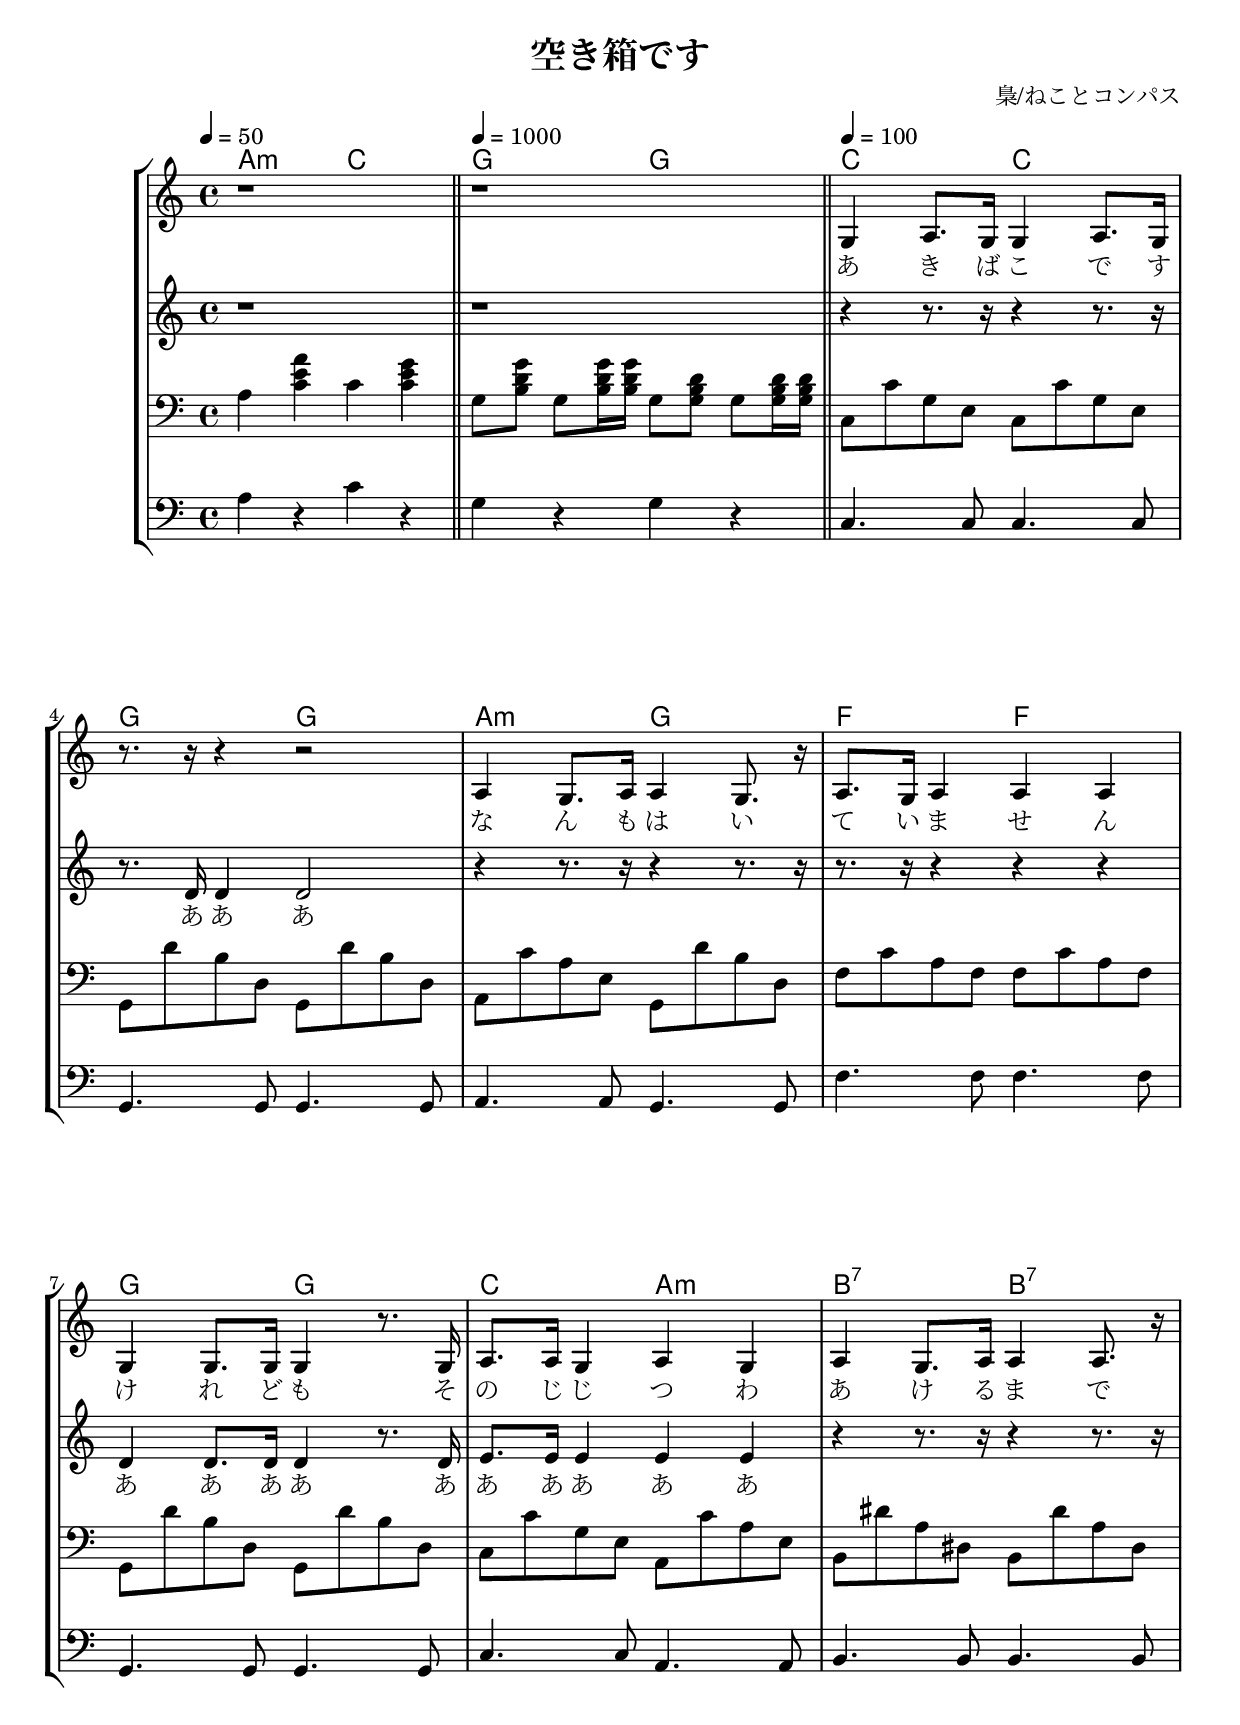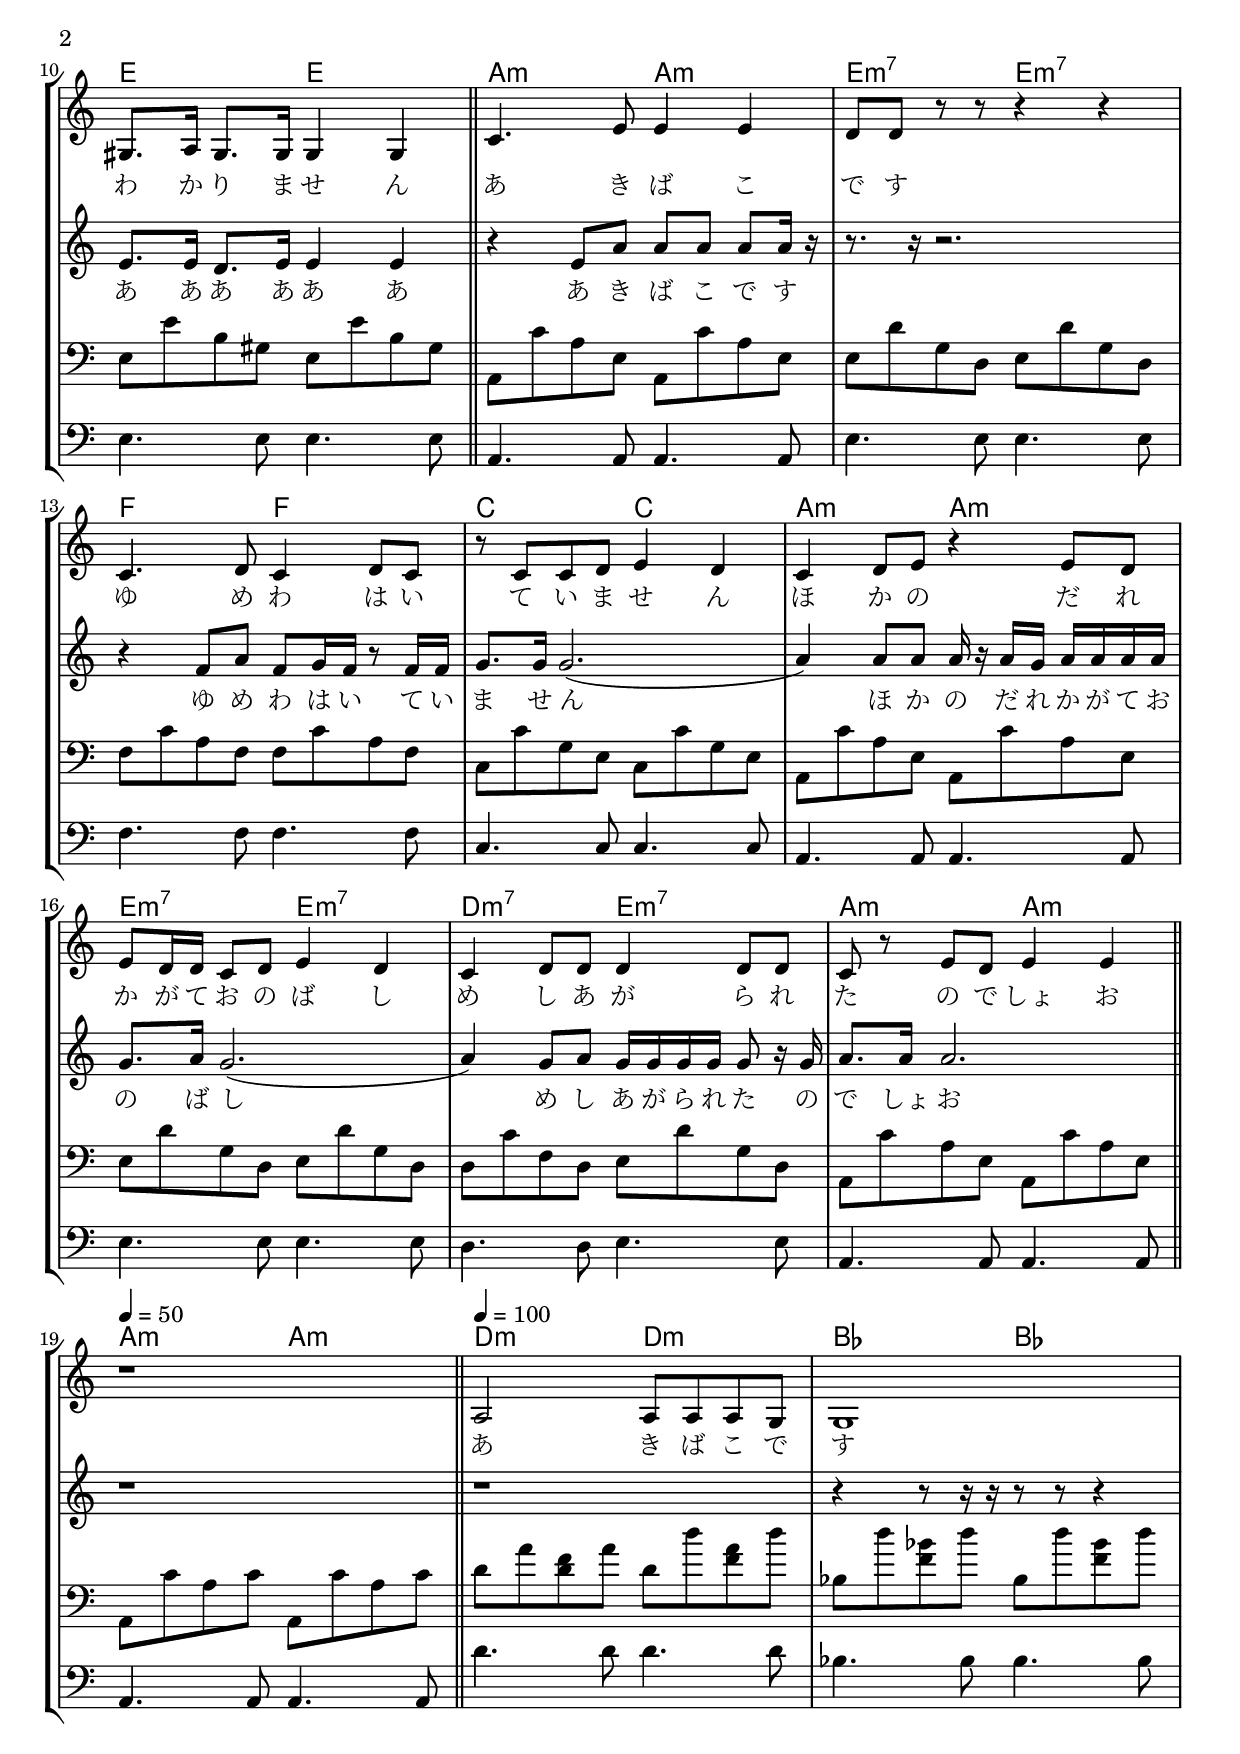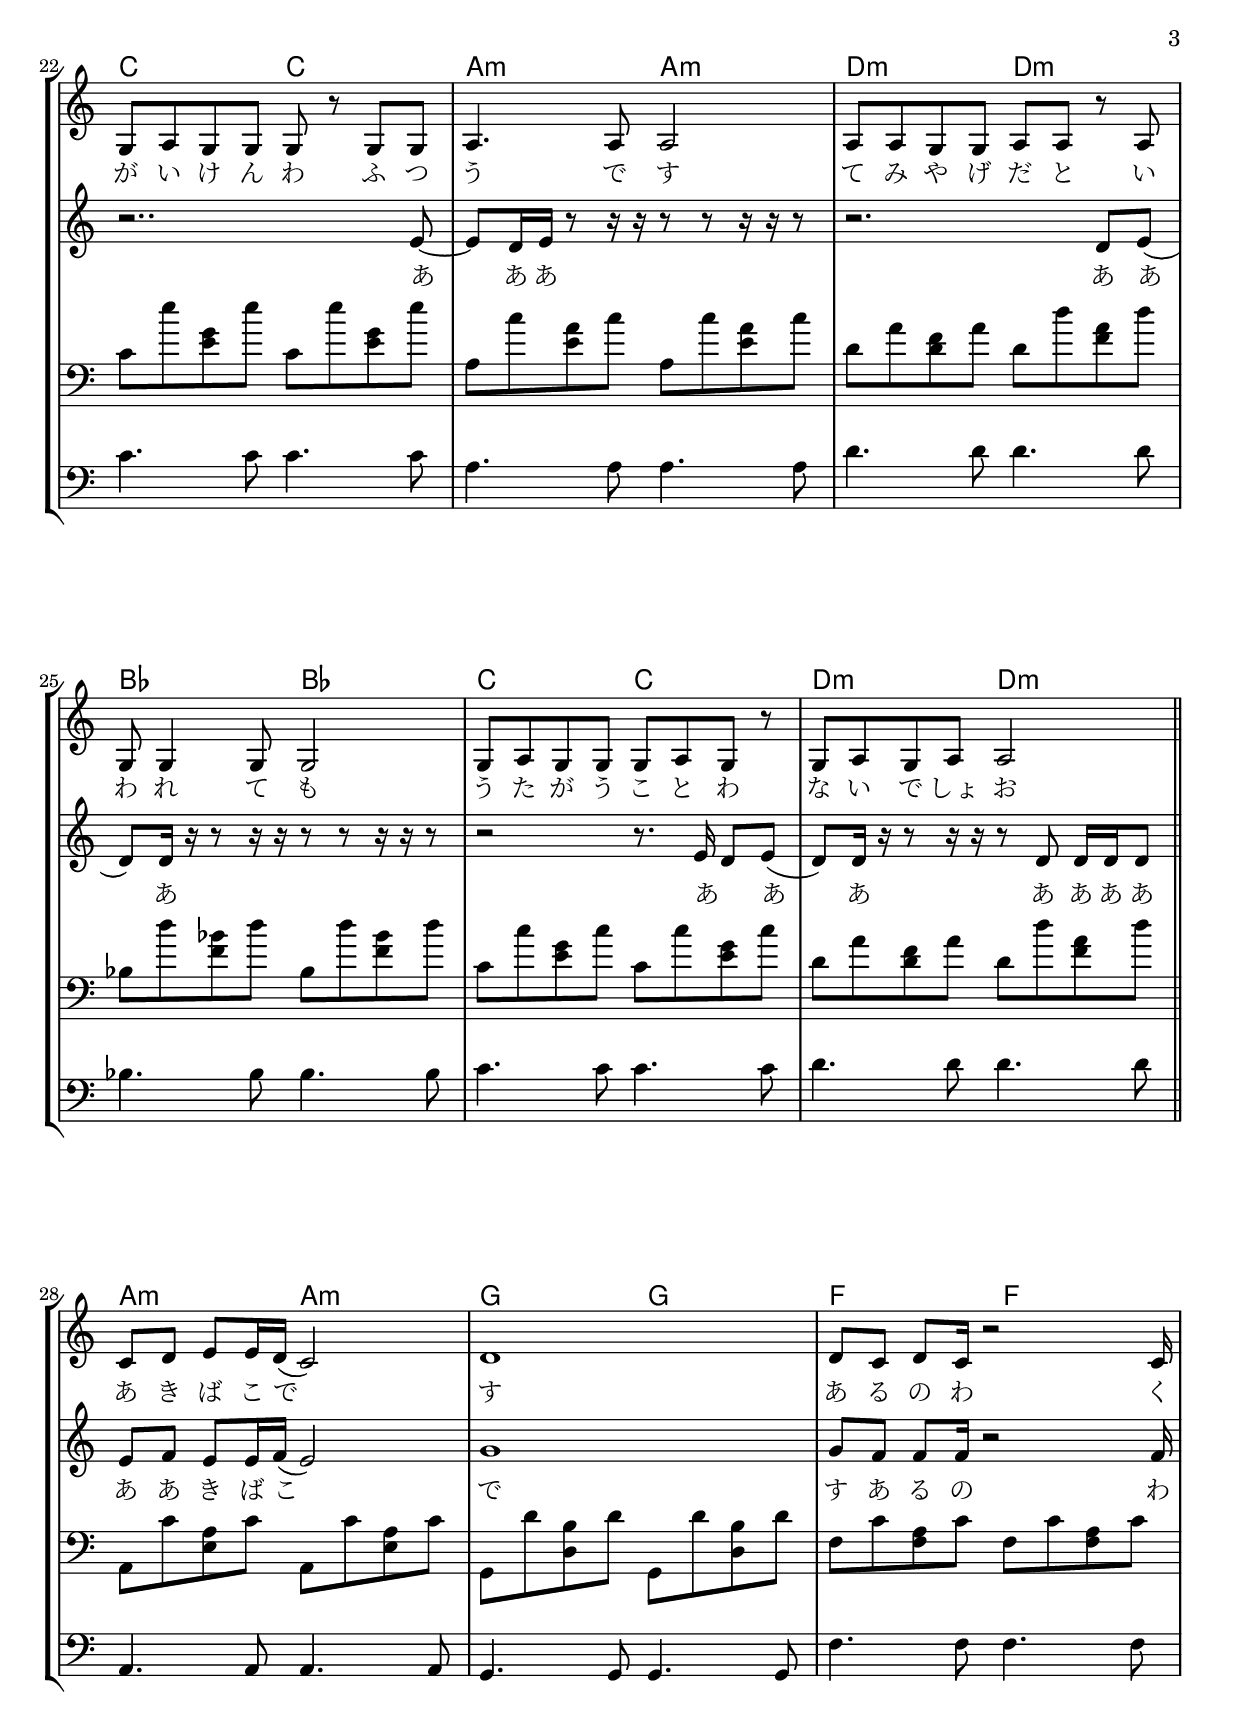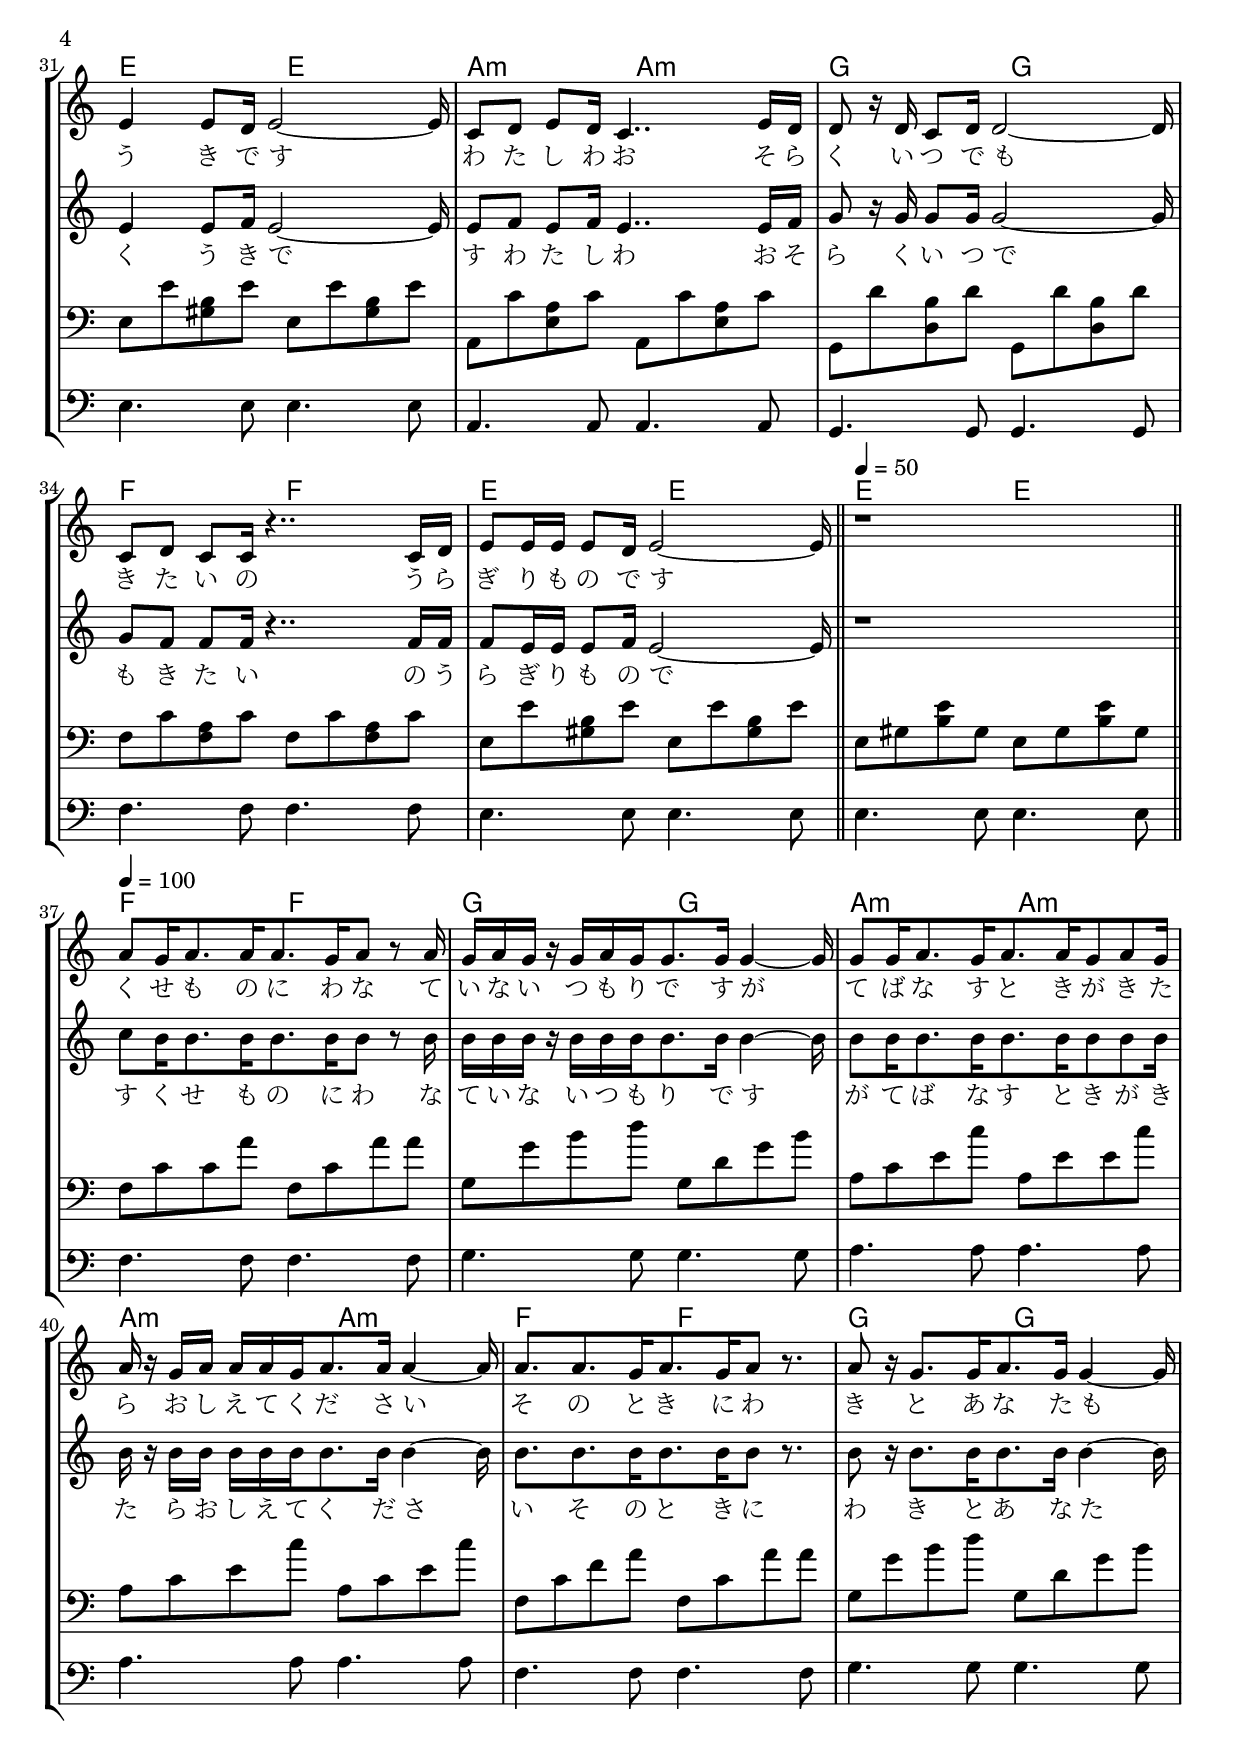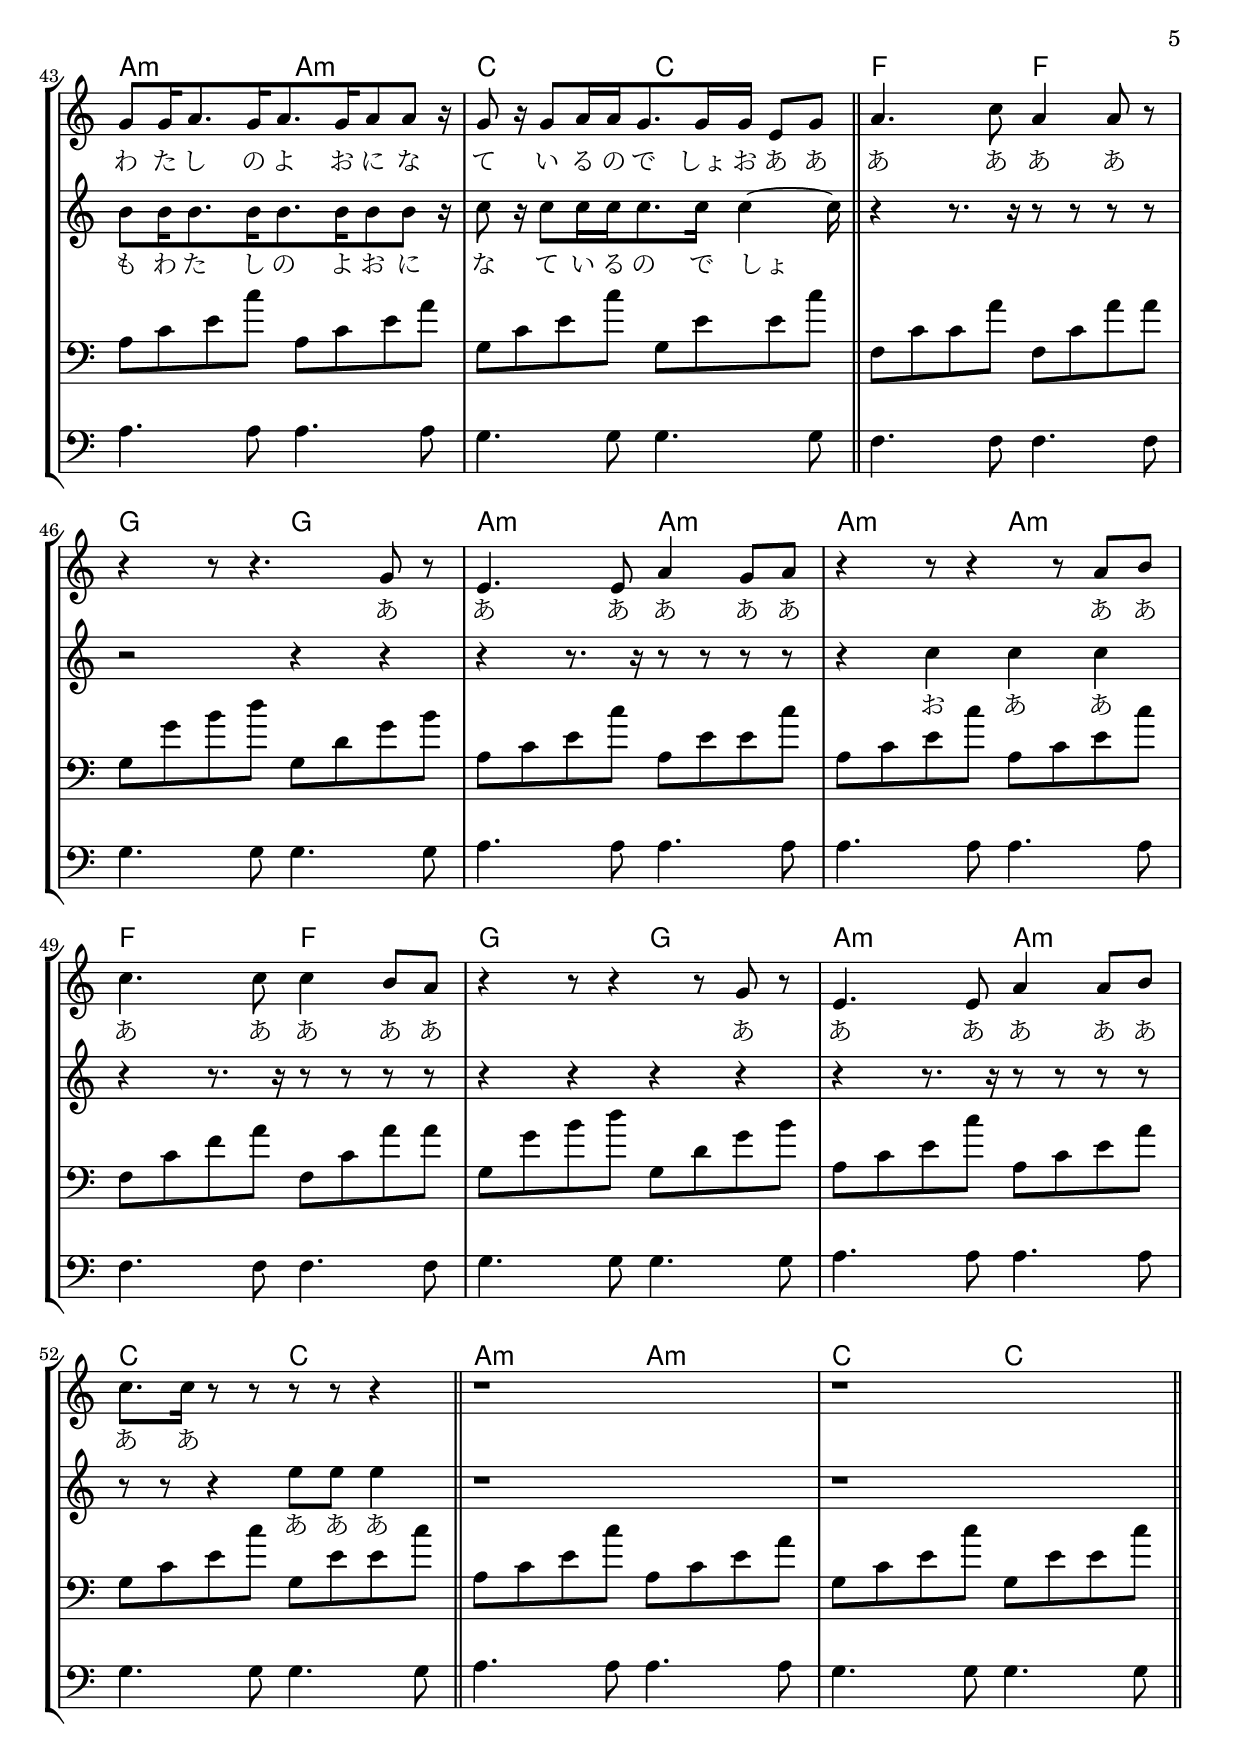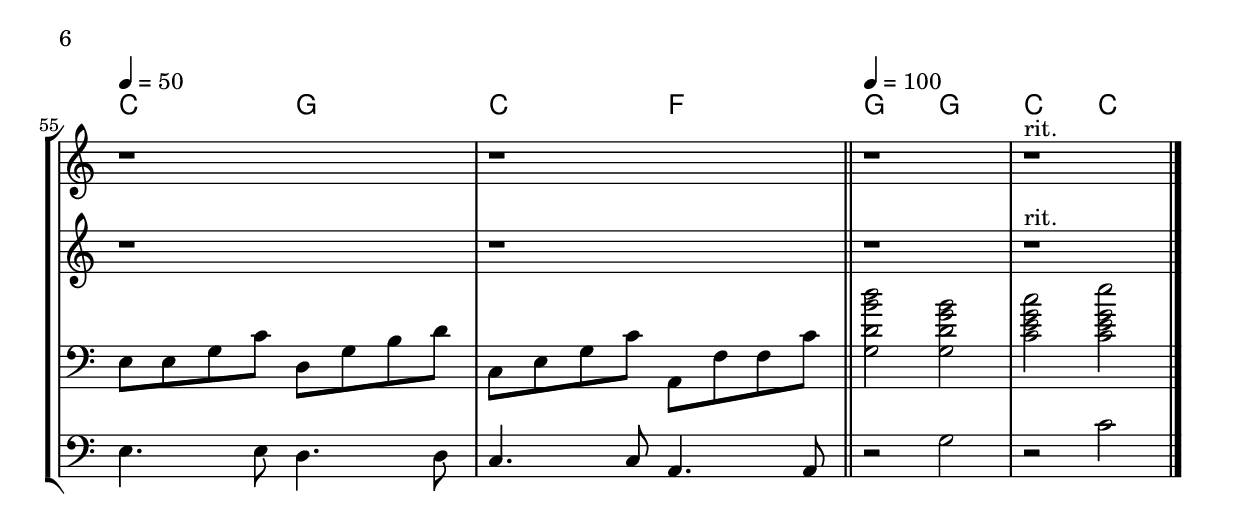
\version "2.12.1"

\header {
	title = \markup {空き箱です}
	composer = \markup \center-column {梟/ねことコンパス}
}

harmony = \chordmode {
	a2:m c 

	g g 

	c c g g a:m g f f g g c a:m b:7 b:7 e e 

	a:m a:m e:min7 e:min7 f f c c a:m a:m e:min7 e:min7 d:min7 e:min7 a:m a:m 

	a:m a:m 

	d:m d:m bes bes c c a:m a:m d:m d:m bes bes c c d:m d:m 

	a:m a:m g g f f e e a:m a:m g g f f e e 

	e e 

	f f g g a:m a:m a:m a:m f f g g a:m a:m c c 

	f f g g a:m a:m a:m a:m f f g g a:m a:m c c 

	a:m a:m c c 

	c g c f 

	g g c c 
}

melody = {
	\key c \major
	\tempo 4 = 50
	r1   
	\tempo 4 = 1000
	r1   
	\set Staff.midiInstrument = #"mmi0.34"
		\tempo 4 = 100
g4  a8.  g16  g4  a8.  g16 
	r8.  r16  r4  r2 
	a4  g8.  a16  a4  g8.  r16 
	a8.  g16  a4  a4  a4 
	g4  g8.  g16  g4  r8.  g16 
	a8.  a16  g4  a4  g4 
	a4  g8.  a16  a4  a8.  r16 
	gis8.  a16  gis8.  gis16  gis4  gis4
	\set Staff.midiInstrument = #"mmi0.36"
	c'4.  e'8  e'4  e'4 
	d'8  d'8  r8  r8  r4  r4 
	c'4.  d'8  c'4  d'8  c'8 
	r8  c'8  c'8  d'8  e'4  d'4 
	c'4  d'8  e'8  r4  e'8  d'8 
	e'8  d'16  d'16  c'8  d'8  e'4  d'4 
	c'4  d'8  d'8  d'4  d'8  d'8 
	c'8  r8  e'8  d'8  e'4  e'4
	\tempo 4 = 50
	r1   
	\set Staff.midiInstrument = #"mmi0.38"
		\tempo 4 = 100
a2  a8  a8  a8  g8 
	g1 
	g8  a8  g8  g8  g8  r8  g8  g8 
	a4.  a8  a2 
	a8  a8  g8  g8  a8  a8  r8  a8 
	g8  g4  g8  g2 
	g8  a8  g8  g8  g8  a8  g8  r8 
	g8  a8  g8  a8  a2
	\set Staff.midiInstrument = #"mmi0.40"
	c'8  d'8  e'8  e'16  d'16  (c'2) 
	d'1 
	d'8  c'8  d'8  c'16  r2  c'16 
	e'4  e'8  d'16  e'2~e'16 
	c'8  d'8  e'8  d'16  c'4..  e'16  d'16 
	d'8  r16  d'16  c'8  d'16  d'2~d'16 
	c'8  d'8  c'8  c'16  r4..  c'16  d'16 
	e'8  e'16  e'16  e'8  d'16  e'2~e'16
	\tempo 4 = 50
	r1   
	\set Staff.midiInstrument = #"mmi0.42"
		\tempo 4 = 100
a'8  g'16  a'8.  a'16  a'8.  g'16  a'8  r8  a'16 
	g'16  a'16  g'16  r16  g'16  a'16  g'16  g'8.  g'16  g'4~g'16 
	g'8  g'16  a'8.  g'16  a'8.  a'16  g'8  a'8  g'16 
	a'16  r16  g'16  a'16  a'16  a'16  g'16  a'8.  a'16  a'4~a'16 
	a'8.  a'8.  g'16  a'8.  g'16  a'8  r8. 
	a'8  r16  g'8.  g'16  a'8.  g'16  g'4~g'16 
	g'8  g'16  a'8.  g'16  a'8.  g'16  a'8  a'8  r16 
	g'8  r16  g'8  a'16  a'16  g'8.  g'16  g'16  	\set Staff.midiInstrument = #"French horn"
	e'8  g'8 
	a'4.  c''8  a'4  a'8  r8 
	r4  r8  r4.  g'8  r8 
	e'4.  e'8  a'4  g'8  a'8 
	r4  r8  r4  r8  a'8  b'8 
	c''4.  c''8  c''4  b'8  a'8 
	r4  r8  r4  r8  g'8  r8 
	e'4.  e'8  a'4  a'8  b'8 
	c''8.  c''16  r8  r8  r8  r8  	r4 	r1 | r1   
	\tempo 4 = 50
	r1 | r1   
	\tempo 4 = 100
	r1 | r1^"rit." \bar "|."
}

words = \lyricmode {
	
	
	あ  き  ば  こ  で  す  な  ん  も  は  い  て  い  ま  せ  ん  け  れ  ど  も  そ  の  じ  じ  つ  わ  あ  け  る  ま  で  わ  か  り  ま  せ  ん  
	あ  き  ば  こ  で  す  ゆ  め  わ  は  い  て  い  ま  せ  ん  ほ  か  の  だ  れ  か  が  て  お  の  ば  し  め  し  あ  が  ら  れ  た  の  で  しょ  お  
	
	あ  き  ば  こ  で  す  が  い  け  ん  わ  ふ  つ  う  で  す  て  み  や  げ  だ  と  い  わ  れ  て  も  う  た  が  う  こ  と  わ  な  い  で  しょ  お  
	あ  き  ば  こ  で  す  あ  る  の  わ  く  う  き  で  す  わ  た  し  わ  お  そ  ら  く  い  つ  で  も  き  た  い  の  う  ら  ぎ  り  も  の  で  す  
	
	く  せ  も  の  に  わ  な  て  い  な  い  つ  も  り  で  す  が  て  ば  な  す  と  き  が  き  た  ら  お  し  え  て  く  だ  さ  い  そ  の  と  き  に  わ  き  と  あ  な  た  も  わ  た  し  の  よ  お  に  な  て  い  る  の  で  しょ  お  
	あ  あ  あ  あ  あ  あ  あ  あ  あ  あ  あ  あ  あ  あ  あ  あ  あ  あ  あ  あ  あ  あ  あ  あ  あ  あ  あ  
	
	
	
}

secondmelody = {
	\key c \major
	\tempo 4 = 50
	r1   
	\tempo 4 = 1000
	r1   
	\set Staff.midiInstrument = #"Dulcimer"
		\tempo 4 = 100
r4  r8.  r16  r4  r8.  r16 
	r8.  d'16  d'4  d'2 
	r4  r8.  r16  r4  r8.  r16 
	r8.  r16  r4  r4  r4 
	d'4  d'8.  d'16  d'4  r8.  d'16 
	e'8.  e'16  e'4  e'4  e'4 
	r4  r8.  r16  r4  r8.  r16 
	e'8.  e'16  d'8.  e'16  e'4  e'4
	\set Staff.midiInstrument = #"fss0.23"
	r4 e'8  a'8  a'8  a'8  a'8  a'16  r16 
	r8.  r16  r2. 
	r4  f'8  a'8  f'8  g'16  f'16  r8  f'16  f'16 
	g'8.  g'16  g'2. 
	(a'4)  a'8  a'8  a'16  r16  a'16  g'16  a'16  a'16  a'16  a'16 
	g'8.  a'16  g'2. 
	(a'4)  g'8  a'8  g'16  g'16  g'16  g'16  g'8  r16  g'16 
	a'8.  a'16  a'2.
	\tempo 4 = 50
	r1   
	\set Staff.midiInstrument = #"Lead 2 (sawtooth)"
		\tempo 4 = 100
r1
r4 r8  r16  r16  r8  r8  r4 
	r2..  e'8~ 
	e'8  d'16  e'16  r8  r16  r16  r8  r8  r16  r16  r8 
	r2.  d'8  e'8 
	(d'8)  d'16  r16  r8  r16  r16  r8  r8  r16  r16  r8 
	r2~r8.  e'16  d'8  e'8 
	(d'8)  d'16  r16  r8  r16  r16  r8  d'8  d'16  d'16  d'8
	\set Staff.midiInstrument = #"fss0.23"
	e'8  f'8  e'8  e'16  f'16  (e'2) 
	g'1 
	g'8  f'8  f'8  f'16  r2  f'16 
	e'4  e'8  f'16  e'2~e'16 
	e'8  f'8  e'8  f'16  e'4..  e'16  f'16 
	g'8  r16  g'16  g'8  g'16  g'2~g'16 
	g'8  f'8  f'8  f'16  r4..  f'16  f'16 
	f'8  e'16  e'16  e'8  f'16  e'2~e'16
	\tempo 4 = 50
	r1   
	\set Staff.midiInstrument = #"mmi0.42"
		\tempo 4 = 100
c''8  b'16  b'8.  b'16  b'8.  b'16  b'8  r8  b'16 
	b'16  b'16  b'16  r16  b'16  b'16  b'16  b'8.  b'16  b'4~b'16 
	b'8  b'16  b'8.  b'16  b'8.  b'16  b'8  b'8  b'16 
	b'16  r16  b'16  b'16  b'16  b'16  b'16  b'8.  b'16  b'4~b'16 
	b'8.  b'8.  b'16  b'8.  b'16  b'8  r8. 
	b'8  r16  b'8.  b'16  b'8.  b'16  b'4~b'16 
	b'8  b'16  b'8.  b'16  b'8.  b'16  b'8  b'8  r16 
	c''8  r16  c''8  c''16  c''16  c''8.  c''16  c''4~c''16
	\set Staff.midiInstrument = #"Trumpet"
	 r4  r8.  r16  r8  r8  r8  r8 
	r2  r4  r4 
	r4  r8.  r16  r8  r8  r8  r8 
	r4  c''4  c''4  c''4 
	r4  r8.  r16  r8  r8  r8  r8 
	r4  r4  r4  r4 
	r4  r8.  r16  r8  r8  r8  r8 
	r8  r8  r4  e''8  e''8  e''4
	r1 | r1   
	\tempo 4 = 50
	r1 | r1   
	\tempo 4 = 100
	r1 | r1^"rit." \bar "|."
}

secondwords = \lyricmode {
	
	
	あ  あ  あ  あ  あ  あ  あ  あ  あ  あ  あ  あ  あ  あ  あ  あ  あ  あ  あ  
	あ  き  ば  こ  で  す  ゆ  め  わ  は  い  て  い  ま  せ  ん  ほ  か  の  だ  れ  か  が  て  お  の  ば  し  め  し  あ  が  ら  れ  た  の  で  しょ  お  
	
	あ  あ  あ  あ  あ  あ  あ  あ  あ  あ  あ  あ  あ  あ  
	あ  き  ば  こ  で  す  あ  る  の  わ  く  う  き  で  す  わ  た  し  わ  お  そ  ら  く  い  つ  で  も  き  た  い  の  う  ら  ぎ  り  も  の  で  す  
	
	く  せ  も  の  に  わ  な  て  い  な  い  つ  も  り  で  す  が  て  ば  な  す  と  き  が  き  た  ら  お  し  え  て  く  だ  さ  い  そ  の  と  き  に  わ  き  と  あ  な  た  も  わ  た  し  の  よ  お  に  な  て  い  る  の  で  しょ  お  
	あ  あ  あ  あ  あ  あ  
	
	
	
}

tempochange = {
	\tempo 4 = 50
	r1 \bar "||"
	\tempo 4 = 1000
	r1 \bar "||"
	\tempo 4 = 100
	r1 | r1 | r1 | r1 | r1 | r1 | r1 | r1 \bar "||"
	\tempo 4 = 100
	r1 | r1 | r1 | r1 | r1 | r1 | r1 | r1 \bar "||"
	\tempo 4 = 50
	r1 \bar "||"
	\tempo 4 = 100
	r1 | r1 | r1 | r1 | r1 | r1 | r1 | r1 \bar "||"
	\tempo 4 = 100
	r1 | r1 | r1 | r1 | r1 | r1 | r1 | r1 \bar "||"
	\tempo 4 = 50
	r1 \bar "||"
	\tempo 4 = 100
	r1 | r1 | r1 | r1 | r1 | r1 | r1 | r1 \bar "||"
	\tempo 4 = 100
	r1 | r1 | r1 | r1 | r1 | r1 | r1 | r1 \bar "||"
	\tempo 4 = 100
	r1 | r1 \bar "||"
	\tempo 4 = 50
	r1 | r1 \bar "||"
	\tempo 4 = 100
	r1 | \tempo 4 = 75 r2 \tempo 4 = 66 r2 \bar "|."
}

mainacc = {
	\clef bass
	\set Staff.midiInstrument = #"Electric Grand"
	\key c \major
	\tempo 4 = 50
	a4 <c' e' a'>4
	c'4 <c' e' g'>4
	\bar "||"

	\set Staff.midiInstrument = #"Music box"
	\tempo 4 = 1000
	g8 <b d' g'> g <b d' g'>16 <b d' g'>
	g8 <g b d'> g <g b d'>16 <g b d'>
	\bar "||"

	\set Staff.midiInstrument = #"Electric Grand"
	\tempo 4 = 100
	c8 c' g e
	c8 c' g e
	g,8 d' b d
	g,8 d' b d
	a,8 c' a e
	g,8 d' b d
	f8 c' a f
	f8 c' a f
	g,8 d' b d
	g,8 d' b d
	c8 c' g e
	a,8 c' a e
	b,8 dis' a dis
	b,8 dis' a dis
	e8 e' b gis
	e8 e' b gis
	\bar "||"

	\set Staff.midiInstrument = #"Electric Piano 1"
	a,8 c' a e
	a,8 c' a e
	e8 d' g d
	e8 d' g d
	f8 c' a f
	f8 c' a f
	c8 c' g e
	c8 c' g e
	a,8 c' a e
	a,8 c' a e
	e8 d' g d
	e8 d' g d
	d8 c' f d
	e8 d' g d
	a,8 c' a e
	a,8 c' a e
	\bar "||"

	\set Staff.midiInstrument = #"Electric Piano 1"
	\tempo 4 = 50
	a,8 c' a c'
	a,8 c' a c'
	\bar "||"

	\set Staff.midiInstrument = #"Electric Grand"
	\tempo 4 = 100
	d'8 a' <d' f'> a'
	d'8 d'' <f' a'> d''
	bes8 d'' <f' bes'> d''
	bes8 d'' <f' bes'> d''
	c'8 e'' <e' g'> e''
	c'8 e'' <e' g'> e''
	a8 c'' <e' a'> c''
	a8 c'' <e' a'> c''
	d'8 a' <d' f'> a'
	d'8 d'' <f' a'> d''
	bes8 d'' <f' bes'> d''
	bes8 d'' <f' bes'> d''
	c'8 c'' <e' g'> c''
	c'8 c'' <e' g'> c''
	d'8 a' <d' f'> a'
	d'8 d'' <f' a'> d''
	\bar "||"

	\set Staff.midiInstrument = #"Acoustic Guitar (steel)"
	a,8 c' <e a> c'
	a,8 c' <e a> c'
	g,8 d' <d b> d'
	g,8 d' <d b> d'
	f8 c' <f a> c'
	f8 c' <f a> c'
	e8 e' <gis b> e'
	e8 e' <gis b> e'
	a,8 c' <e a> c'
	a,8 c' <e a> c'
	g,8 d' <d b> d'
	g,8 d' <d b> d'
	f8 c' <f a> c'
	f8 c' <f a> c'
	e8 e' <gis b> e'
	e8 e' <gis b> e'
	\bar "||"

	\set Staff.midiInstrument = #"Electric Piano 1"
	\tempo 4 = 50
	e8 gis <b e'> gis
	e8 gis <b e'> gis
	\bar "||"

	\set Staff.midiInstrument = #"Electric Grand"
	\tempo 4 = 100
	f8 c'8 c'8 a'8
	f8 c'8 a'8 a'8
	g8 g'8 b'8 d''8
	g8 d'8 g'8 b'8
	a8 c'8 e'8 c''8
	a8 e'8 e'8 c''8
	a8 c'8 e'8 c''8
	a8 c'8 e'8 c''8
	f8 c'8 f'8 a'8
	f8 c'8 a'8 a'8
	g8 g'8 b'8 d''8
	g8 d'8 g'8 b'8
	a8 c'8 e'8 c''8
	a8 c'8 e'8 a'8
	g8 c'8 e'8 c''8
	g8 e'8 e'8 c''8
	\bar "||"

	\set Staff.midiInstrument = #"Electric Piano 1"
	f8 c'8 c'8 a'8
	f8 c'8 a'8 a'8
	g8 g'8 b'8 d''8
	g8 d'8 g'8 b'8
	a8 c'8 e'8 c''8
	a8 e'8 e'8 c''8
	a8 c'8 e'8 c''8
	a8 c'8 e'8 c''8
	f8 c'8 f'8 a'8
	f8 c'8 a'8 a'8
	g8 g'8 b'8 d''8
	g8 d'8 g'8 b'8
	a8 c'8 e'8 c''8
	a8 c'8 e'8 a'8
	g8 c'8 e'8 c''8
	g8 e'8 e'8 c''8
	\bar "||"

	\set Staff.midiInstrument = #"Electric Piano 1"
	a8 c'8 e'8 c''8
	a8 c'8 e'8 a'8
	g8 c'8 e'8 c''8
	g8 e'8 e'8 c''8
	\bar "||"

	\set Staff.midiInstrument = #"Electric Grand"
	\tempo 4 = 50
	e8 e8 g8 c'8
	d8 g8 b8 d'8
	c8 e8 g8 c'8
	a,8 f8 f8 c'8
	\bar "||"

	\set Staff.midiInstrument = #"Electric Piano2"
	\tempo 4 = 100
	<g d' b' d''>2
	<g d' g' b'>2
	<c' e' g' c''>2
	<c' e' g' e''>2
	\bar "|."
}

subacc = {
	\clef bass
	\set Staff.midiInstrument = #"Pad 4 (choir)"
	\key c \major
	\tempo 4 = 50
	a4 r4
	c'4 r4
	\bar "||"

	\set Staff.midiInstrument = #"Orchestra Hit"
	\tempo 4 = 1000
	g4 r4
	g4 r4
	\bar "||"

	\set Staff.midiInstrument = #"Flute"
	\tempo 4 = 100
	c4.c8
	c4.c8
	g,4.g,8
	g,4.g,8
	a,4.a,8
	g,4.g,8
	f4.f8
	f4.f8
	g,4.g,8
	g,4.g,8
	c4.c8
	a,4.a,8
	b,4.b,8
	b,4.b,8
	e4.e8
	e4.e8
	\bar "||"

	\set Staff.midiInstrument = #"Pad 8 (sweep)"
	a,4.a,8
	a,4.a,8
	e4.e8
	e4.e8
	f4.f8
	f4.f8
	c4.c8
	c4.c8
	a,4.a,8
	a,4.a,8
	e4.e8
	e4.e8
	d4.d8
	e4.e8
	a,4.a,8
	a,4.a,8
	\bar "||"

	\set Staff.midiInstrument = #"Pad 8 (sweep)"
	\tempo 4 = 50
	a,4.a,8
	a,4.a,8
	\bar "||"

	\set Staff.midiInstrument = #"Pad 4 (choir)"
	\tempo 4 = 100
	d'4.d'8
	d'4.d'8
	bes4.bes8
	bes4.bes8
	c'4.c'8
	c'4.c'8
	a4.a8
	a4.a8
	d'4.d'8
	d'4.d'8
	bes4.bes8
	bes4.bes8
	c'4.c'8
	c'4.c'8
	d'4.d'8
	d'4.d'8
	\bar "||"

	\set Staff.midiInstrument = #"FX 7 (echoes)"
	a,4.a,8
	a,4.a,8
	g,4.g,8
	g,4.g,8
	f4.f8
	f4.f8
	e4.e8
	e4.e8
	a,4.a,8
	a,4.a,8
	g,4.g,8
	g,4.g,8
	f4.f8
	f4.f8
	e4.e8
	e4.e8
	\bar "||"

	\set Staff.midiInstrument = #"Lead 6 (voice)"
	\tempo 4 = 50
	e4.e8
	e4.e8
	\bar "||"

	\set Staff.midiInstrument = #"FX 4 (atmosphere)"
	\tempo 4 = 100
	f4.f8
	f4.f8
	g4.g8
	g4.g8
	a4.a8
	a4.a8
	a4.a8
	a4.a8
	f4.f8
	f4.f8
	g4.g8
	g4.g8
	a4.a8
	a4.a8
	g4.g8
	g4.g8
	\bar "||"

	\set Staff.midiInstrument = #"FX 5 (brightness)"
	f4.f8
	f4.f8
	g4.g8
	g4.g8
	a4.a8
	a4.a8
	a4.a8
	a4.a8
	f4.f8
	f4.f8
	g4.g8
	g4.g8
	a4.a8
	a4.a8
	g4.g8
	g4.g8
	\bar "||"

	\set Staff.midiInstrument = #"Pad 7 (halo)"
	a4.a8
	a4.a8
	g4.g8
	g4.g8
	\bar "||"

	\set Staff.midiInstrument = #"FX 2 (soundtrack)"
	\tempo 4 = 50
	e4.e8
	d4.d8
	c4.c8
	a,4.a,8
	\bar "||"

	\set Staff.midiInstrument = #"Blown Bottle"
	\tempo 4 = 100
	r2
	g2
	r2
	c'2
	\bar "|."
}

percA = {
	\drummode {
	r1 \bar "||"
	r1 \bar "||"
	r1  |r1  |r1  |r1  |r1  |r1  |r1  |r2 r8 hho4 hho8  \bar "||"
	r1  |r1  |r1  |r1  |r1  |r1  |r1  |r2 r8 hho4 hho8  \bar "||"
	r2. hho4  \bar "||"
	cymr4 cymr4 cymr4 cymr4  |cymr4 cymr8 cymr16 cymr16 cymr4 cymr4  |cymr4 cymr4 cymr4 cymr4  |cymr4 cymr2.  |cymr4 cymr4 cymr4 cymr4  |cymr4 cymr8 cymr16 cymr16 cymr4 cymr4  |cymr4 cymr4 cymr4 cymr4  |cymr4 cymr2.  \bar "||"
	hh8 hh8 hh8 hh8 hh8 hh8 hh8 hh8  |hh8 hh8 hh8 hh8 hh4 hh8 hh8  |hh8 hh8 hh8 hh8 hh8 hh8 hh8 hh8  |hh8 hh8 hh8 hh2 r8  |hh8 hh8 hh8 hh8 hh8 hh8 hh8 hh8  |hh8 hh8 hh8 hh8 hh4 hh8 hh8  |hh8 hh8 hh8 hh8 hh8 hh8 hh8 hh8  |r8 hh2. r8  \bar "||"
	r2 r8 hho4 hho8  \bar "||"
	r8 cymr16 cymr16 cymr8 cymr16 cymr16 cymr8 cymr16 cymr16 cymr8 cymr8  |cymr8 cymr16 cymr16 cymr8 cymr16 cymr16 cymr8 cymr16 cymr16 cymr8 cymr8  |cymr8 cymr16 cymr16 cymr8 cymr16 cymr16 cymr8 cymr16 cymr16 cymr8 cymr16 cymr16  |cymr8 cymr16 cymr16 cymr8 cymr16 cymr16 cymr8 cymr16 cymr16 cymr8 cymr8  |r8 cymr16 cymr16 cymr8 cymr16 cymr16 cymr8 cymr16 cymr16 cymr8 cymr8  |cymr8 cymr16 cymr16 cymr8 cymr16 cymr16 cymr8 cymr16 cymr16 cymr8 cymr8  |cymr8 cymr16 cymr16 cymr8 cymr16 cymr16 cymr8 cymr16 cymr16 cymr8 cymr16 cymr16  |cymr8 cymr16 cymr16 cymr8 cymr16 cymr16 cymr8 cymr16 cymr16 cymr8 cymr8  \bar "||"
	r2 hho2  |r2 hho2  |r2 hho2  |r2 hho2  |r2 hho2  |r2 hho2  |r2 hho2  |r2 hho2  \bar "||"
	r1  |r2 r8 hho4 hho8  \bar "||"
	r8 cymr16 cymr16 cymr8 cymr16 cymr16 cymr8 cymr16 cymr16 cymr8 cymr8  |cymr8 cymr16 cymr16 cymr8 cymr16 cymr16 cymr8 cymr16 cymr16 cymr8 cymr8  \bar "||"
	r1 |r1 \bar "|."
	}
}

percB = {
	\drummode {
	r1 \bar "||"
	r1 \bar "||"
	r4. hhp2 hhp8  |r4. hhp2 hhp8  |r4. hhp2 hhp8  |r4. hhp2 hhp8  |r4. hhp2 hhp8  |r4. hhp2 hhp8  |r4. hhp2 hhp8  |hhp4 hhp4 hhp4 hhp4  \bar "||"
	r4. hhp2 hhp8  |r4. hhp2 hhp8  |r4. hhp2 hhp8  |r4. hhp2 hhp8  |r4. hhp2 hhp8  |r4. hhp2 hhp8  |r4. hhp2 hhp8  |hhp4 hhp4 hhp4 hhp4  \bar "||"
	r16 hhp16 hhp8 hhp16 hhp8 hhp2 hhp16  \bar "||"
	r2 sn2  |r2 sn2  |r2 sn2  |r8 sn8 sn2.  |r2 sn2  |r2 sn2  |r2 sn2  |r8 sn8 sn2.  \bar "||"
	r4 sn8. sn8 sn8. sn8. sn16  |r4 sn8. sn8 sn8. sn4  |r4 sn8. sn8 sn8. sn8. sn16  |r8 sn8 sn4 sn8 sn16 sn8 sn8 sn16  |r4 sn8. sn8 sn8. sn8. sn16  |r4 sn8. sn8 sn8. sn4  |r4 sn8. sn8 sn8. sn8. sn16  |r4 sn2 sn4  \bar "||"
	hhp4 hhp4 hhp4 hhp4  \bar "||"
	r4 sn2 sn4  |r4 sn8 sn4. sn4  |r4 sn2 sn4  |r4 sn8 sn4. sn4  |r4 sn2 sn4  |r4 sn8 sn4. sn4  |r4 sn2 sn4  |r4 sn2 sn8 sn16 sn16  \bar "||"
	r8 hh16 hh16 hh8 hh16 hh8. hh16 hh16 hh8 hh16 hh16  |hh8 hh16 hh16 hh8 hh16 hh8. hh16 hh16 hh8 hh8  |hh8 hh16 hh16 hh8 hh16 hh8. hh16 hh16 hh8 hh16 hh16  |hh8 hh16 hh16 hh8 hh16 hh8. hh16 hh16 hh8 hh8  |r8 hh16 hh16 hh8 hh16 hh8. hh16 hh16 hh8 hh16 hh16  |hh8 hh16 hh16 hh8 hh16 hh8. hh16 hh16 hh8 hh8  |hh8 hh16 hh16 hh8 hh16 hh8. hh16 hh16 hh8 hh16 hh16  |hh8 hh16 hh16 hh8 hh16 hh8 hh4. r16  \bar "||"
	r4. hhp2 hhp8  |hhp4 hhp4 hhp4 hhp4  \bar "||"
	r4 sn2 sn4  |r4 sn2 sn8 sn16 sn16  \bar "||"
	r1 |r1 \bar "|."
	}
}

percC = {
	\drummode {
	r1 \bar "||"
	r1 \bar "||"
	hh4 hh4 hh4 hh4  |hh4 hh4 hh4 hh4  |hh4 hh4 hh4 hh4  |hh4 hh4 hh4 hh4  |hh4 hh4 hh4 hh4  |hh4 hh4 hh4 hh4  |hh4 hh4 hh4 hh4  |r4. hh2 r8  \bar "||"
	hh4 hh4 hh4 hh4  |hh4 hh4 hh4 hh4  |hh4 hh4 hh4 hh4  |hh4 hh4 hh4 hh4  |hh4 hh4 hh4 hh4  |hh4 hh4 hh4 hh4  |hh4 hh4 hh4 hh4  |r4. hh2 r8  \bar "||"
	hh8. hh8. hh4 hh4 hh8  \bar "||"
	bd2. r8 bd8  |bd2. r8 bd8  |bd2. r8 bd8  |bd4. bd8 bd4. bd8  |bd2. r8 bd8  |bd2. r8 bd8  |bd2. r8 bd8  |bd2 r8 bd4.  \bar "||"
	bd8 bd4 bd2 bd8  |bd8 bd2 bd4.  |bd8 bd4 bd2 bd8  |bd4 r16 bd8. bd2  |bd8 bd4 bd2 bd8  |bd8 bd2 bd4.  |bd8 bd4 bd2 bd8  |bd8 bd4. bd4. bd8  \bar "||"
	r4. hh2 r8  \bar "||"
	bd8. bd16 bd8. bd16 bd8. bd16 bd8. bd16  |bd8. bd16 bd8. bd16 bd8. bd16 bd4  |bd8. bd16 bd8. bd16 bd8. bd16 bd8. bd16  |bd8. bd16 bd8. bd16 bd8. bd16 bd4  |bd8. bd16 bd8. bd16 bd8. bd16 bd8. bd16  |bd8. bd16 bd8. bd16 bd8. bd16 bd4  |bd8. bd16 bd8. bd16 bd8. bd16 bd8. bd16  |bd8. bd16 bd8. bd16 bd8. bd16 bd8. bd16  \bar "||"
	r4 sn2 sn4  |r4 sn2 sn4  |r4 sn2 sn4  |r4 sn2 sn4  |r4 sn2 sn4  |r4 sn2 sn4  |r4 sn2 sn4  |r4 sn4. sn16 sn8 sn16 sn16 sn16  \bar "||"
	hh4 hh4 hh4 hh4  |r4. hh2 r8  \bar "||"
	bd8. bd16 bd8. bd16 bd8. bd16 bd8. bd16  |bd8. bd16 bd8. bd16 bd8. bd16 bd8. bd16  \bar "||"
	r1 |r1 \bar "|."
	}
}

percD = {
	\drummode {
	r1 \bar "||"
	r1 \bar "||"
	bd2. r8 bd8  |bd8. bd8. bd2 bd8  |bd2. r8 bd8  |bd8. bd8. bd2 bd8  |bd2. r8 bd8  |bd8. bd8. bd2 bd8  |bd2. r8 bd8  |bd8. bd4. r16 bd4 bd8  \bar "||"
	bd2. r8 bd8  |bd8. bd8. bd2 bd8  |bd2. r8 bd8  |bd8. bd8. bd2 bd8  |bd2. r8 bd8  |bd8. bd8. bd2 bd8  |bd2. r8 bd8  |bd8. bd4. r16 bd4 bd8  \bar "||"
	r2 ss2  \bar "||"
	r1 |r1 |r1 |r2 r8 tommh8 tommh4  |r1 |r1 |r1 |r8. tommh8. tommh2 r8  \bar "||"
	r1  |r2 r8 hho4.  |r1  |r4. r16 hho2 r16  |r1  |r2 r8 hho4.  |r1  |r4. r16 hho2 r16  \bar "||"
	bd8. bd4. r16 bd4 bd8  \bar "||"
	r1  |r2 r16 tommh4. r16  |r1  |r2 r16 tommh4. r16  |r1  |r2 r16 tommh4. r16  |r1  |r4. tommh2 r8  \bar "||"
	bd8 bd4 bd4 r16 bd8. bd8  |bd8 bd4 bd4 r16 bd8. bd8  |bd8 bd4 bd4 r16 bd8. bd8  |bd8 bd4 bd4 r16 bd8. bd8  |bd8 bd4 bd4 r16 bd8. bd8  |bd8 bd4 bd4 r16 bd8. bd8  |bd8 bd4 bd4 r16 bd8. bd8  |bd4. bd8. bd4. r16  \bar "||"
	bd2. r8 bd8  |bd8. bd4. r16 bd4 bd8  \bar "||"
	r1  |r4. tommh2 r8  \bar "||"
	r1 |r1 \bar "|."
	}
}

percE = {
	\drummode {
	r1 \bar "||"
	r1 \bar "||"
	r1 | r1 | r1 | r1 | r1 | r1 | r1 | r1 \bar "||"
	r1 | r1 | r1 | r1 | r1 | r1 | r1 | r1 \bar "||"
	bd4. bd4 bd4.  \bar "||"
	r1 |r1 |r1 |r2. r8 toml8  |r1 |r1 |r1 |r2. toml8 toml8  \bar "||"
	r1 |r1 |r1 |r1 |r1 |r1 |r1 |cymc1  \bar "||"
	r1 \bar "||"
	r1  |r2. r8 toml8  |r1  |r2. r8 toml8  |r1  |r2. r8 toml8  |r1  |r2 r16 toml4. r16  \bar "||"
	cymc1  |r1 |r1 |r1 |cymc1  |r1 |r1 |r2. cymc4  \bar "||"
	r1 | r1 \bar "||"
	r1  |r2 r16 toml4. r16  \bar "||"
	r1 |r1 \bar "|."
	}
}

percF = {
	\drummode {
	r1 \bar "||"
	r1 \bar "||"
	r1 | r1 | r1 | r1 | r1 | r1 | r1 | r1 \bar "||"
	r1 | r1 | r1 | r1 | r1 | r1 | r1 | r1 \bar "||"
	r1 \bar "||"
	r1 |r1 |r1 |r1 |r1 |r1 |r1 |hho1  \bar "||"
	r1 |r1 |r1 |r1 |r1 |r1 |r1 |r4 r16 tommh16 tommh4. tommh4  \bar "||"
	r1 \bar "||"
	cymc1  |r1 |r1 |r1 |cymc1  |r1 |r1 |r1 \bar "||"
	r1 | r1 | r1 | r1 | r1 | r1 | r1 | r1 \bar "||"
	r1 | r1 \bar "||"
	cymc1  |r1 \bar "||"
	r1 | r1 \bar "|."
	}
}

percG = {
	\drummode {
	r1 \bar "||"
	r1 \bar "||"
	r1 | r1 | r1 | r1 | r1 | r1 | r1 | r1 \bar "||"
	r1 | r1 | r1 | r1 | r1 | r1 | r1 | r1 \bar "||"
	r1 \bar "||"
	r1 | r1 | r1 | r1 | r1 | r1 | r1 | r1 \bar "||"
	r1 |r1 |r1 |r1 |r1 |r1 |r1 |r4. r16 tomml4. tomml8.  \bar "||"
	r1 \bar "||"
	r1 | r1 | r1 | r1 | r1 | r1 | r1 | r1 \bar "||"
	r1 | r1 | r1 | r1 | r1 | r1 | r1 | r1 \bar "||"
	r1 | r1 \bar "||"
	r1 | r1 \bar "||"
	r1 | r1 \bar "|."
	}
}

percH = {
	\drummode {
	r1 \bar "||"
	r1 \bar "||"
	r1 | r1 | r1 | r1 | r1 | r1 | r1 | r1 \bar "||"
	r1 | r1 | r1 | r1 | r1 | r1 | r1 | r1 \bar "||"
	r1 \bar "||"
	r1 | r1 | r1 | r1 | r1 | r1 | r1 | r1 \bar "||"
	r1 |r1 |r1 |r1 |r1 |r1 |r1 |r2 r16 toml8 toml4 r16  \bar "||"
	r1 \bar "||"
	r1 | r1 | r1 | r1 | r1 | r1 | r1 | r1 \bar "||"
	r1 | r1 | r1 | r1 | r1 | r1 | r1 | r1 \bar "||"
	r1 | r1 \bar "||"
	r1 | r1 \bar "||"
	r1 | r1 \bar "|."
	}
}

percI = {
	\drummode {
	r1 \bar "||"
	r1 \bar "||"
	r1 | r1 | r1 | r1 | r1 | r1 | r1 | r1 \bar "||"
	r1 | r1 | r1 | r1 | r1 | r1 | r1 | r1 \bar "||"
	r1 \bar "||"
	r1 | r1 | r1 | r1 | r1 | r1 | r1 | r1 \bar "||"
	r1 |r1 |r1 |r1 |r1 |r1 |r1 |r2 r8 tomfh4 tomfh8  \bar "||"
	r1 \bar "||"
	r1 | r1 | r1 | r1 | r1 | r1 | r1 | r1 \bar "||"
	r1 | r1 | r1 | r1 | r1 | r1 | r1 | r1 \bar "||"
	r1 | r1 \bar "||"
	r1 | r1 \bar "||"
	r1 | r1 \bar "|."
	}
}

\score {
	<<
		\new StaffGroup <<
			\new ChordNames {\harmony}
			\new Voice = "melody" {\melody}
			\new Lyrics \lyricsto "melody" \words
			\new Voice = "secondmelody" {\secondmelody}
			\new Lyrics \lyricsto "secondmelody" \secondwords
			\new Staff = "mainacc" {\mainacc}
			\new Staff = "subacc" {\subacc}
		>>
	>>
	\layout { }
}
